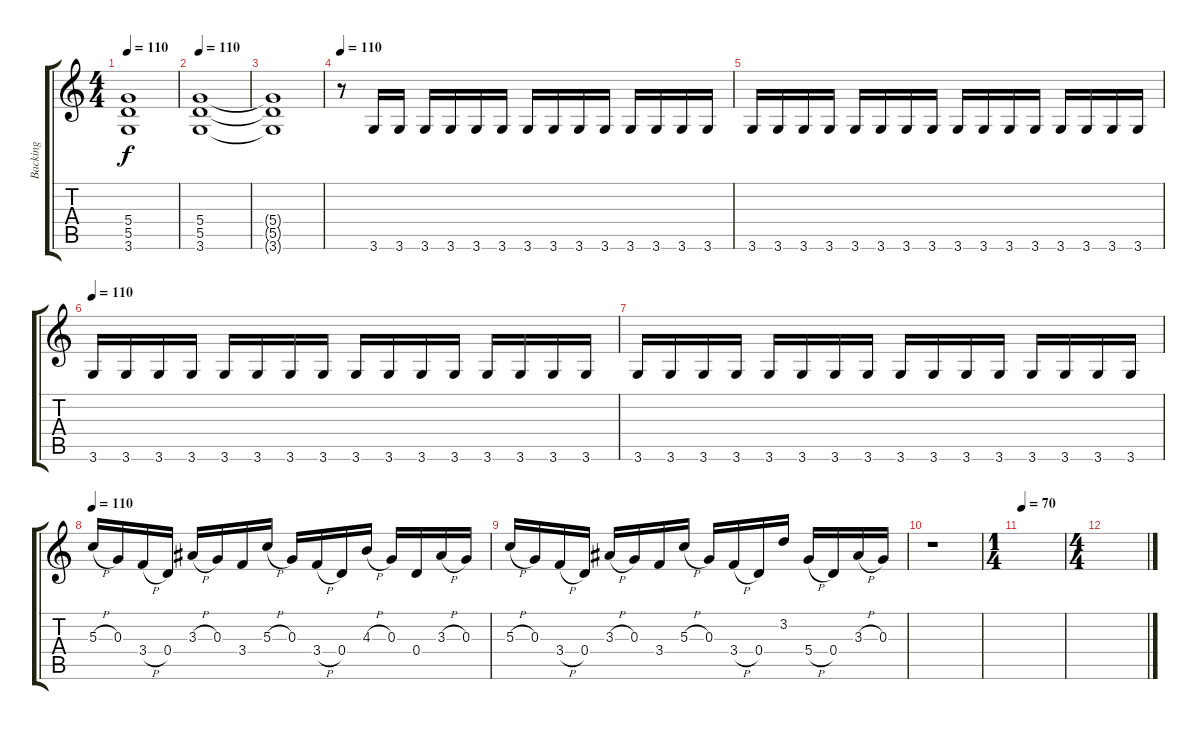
\track ("Backing" "Backing") {instrument electricguitarmuted}
\staff {score tabs}
\tuning (E4 B3 G3 D3 A2 E2) {hide}
\ts (4 4)
\tempo 110
\clef g2
\ks c
(5.4{t} 5.5{t} 3.6{t}).1{dy f} |
\tempo 110
(5.4 5.5 3.6).1 |
(5.4{t} 5.5{t} 3.6{t}).1 |
\tempo 110
r.8 3.6.16 3.6.16 3.6.16 3.6.16 3.6.16 3.6.16 3.6.16 3.6.16 3.6.16 3.6.16 3.6.16 3.6.16 3.6.16 3.6.16 |
3.6.16 3.6.16 3.6.16 3.6.16 3.6.16 3.6.16 3.6.16 3.6.16 3.6.16 3.6.16 3.6.16 3.6.16 3.6.16 3.6.16 3.6.16 3.6.16 |
\tempo 110
3.6.16 3.6.16 3.6.16 3.6.16 3.6.16 3.6.16 3.6.16 3.6.16 3.6.16 3.6.16 3.6.16 3.6.16 3.6.16 3.6.16 3.6.16 3.6.16 |
3.6.16 3.6.16 3.6.16 3.6.16 3.6.16 3.6.16 3.6.16 3.6.16 3.6.16 3.6.16 3.6.16 3.6.16 3.6.16 3.6.16 3.6.16 3.6.16 |
\tempo 110
5.3{h}.16 0.3.16 3.4{h}.16 0.4.16 3.3{h}.16 0.3.16 3.4.16 5.3{h}.16 0.3.16 3.4{h}.16 0.4.16 4.3{h}.16 0.3.16 0.4.16 3.3{h}.16 0.3.16 |
5.3{h}.16 0.3.16 3.4{h}.16 0.4.16 3.3{h}.16 0.3.16 3.4.16 5.3{h}.16 0.3.16 3.4{h}.16 0.4.16 3.2.16 5.4{h}.16 0.4.16 3.3{h}.16 0.3.16 |
r.1 |
\ts (1 4)
\tempo 70
|
\ts (4 4)
